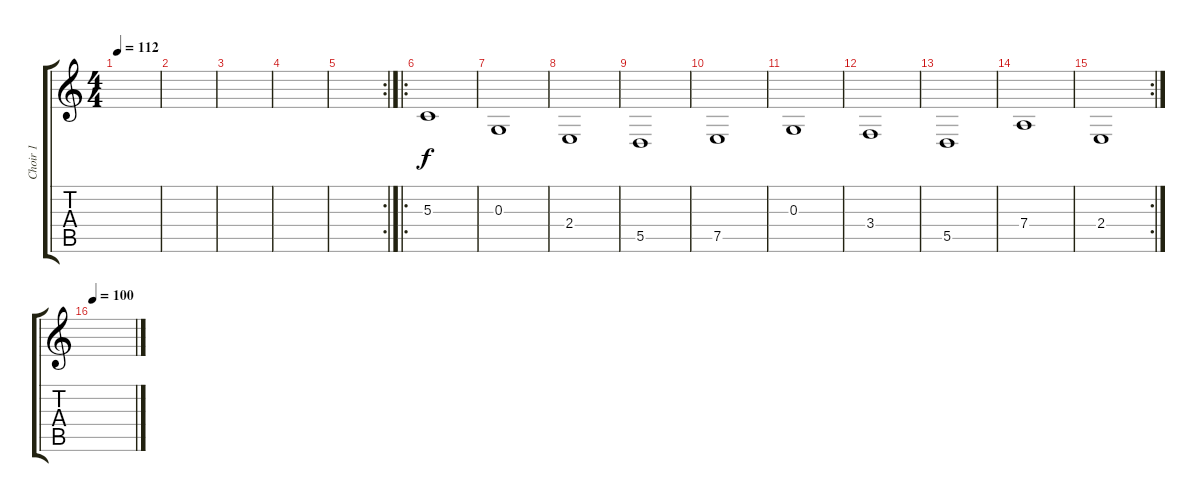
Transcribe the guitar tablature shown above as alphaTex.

\track ("Choir 1" "Choir 1") {instrument pad4choir}
\staff {score tabs}
\tuning (E4 B3 G3 D3 A2 E2) {hide}
\ts (4 4)
\tempo 112
\clef g2
\ks c
|
|
|
|
\rc 2
|
\ro
5.3.1 |
0.3.1 |
2.4.1 |
5.5.1 |
7.5.1 |
0.3.1 |
3.4.1 |
5.5.1 |
7.4.1 |
\rc 2
2.4.1 |
\tempo 100
